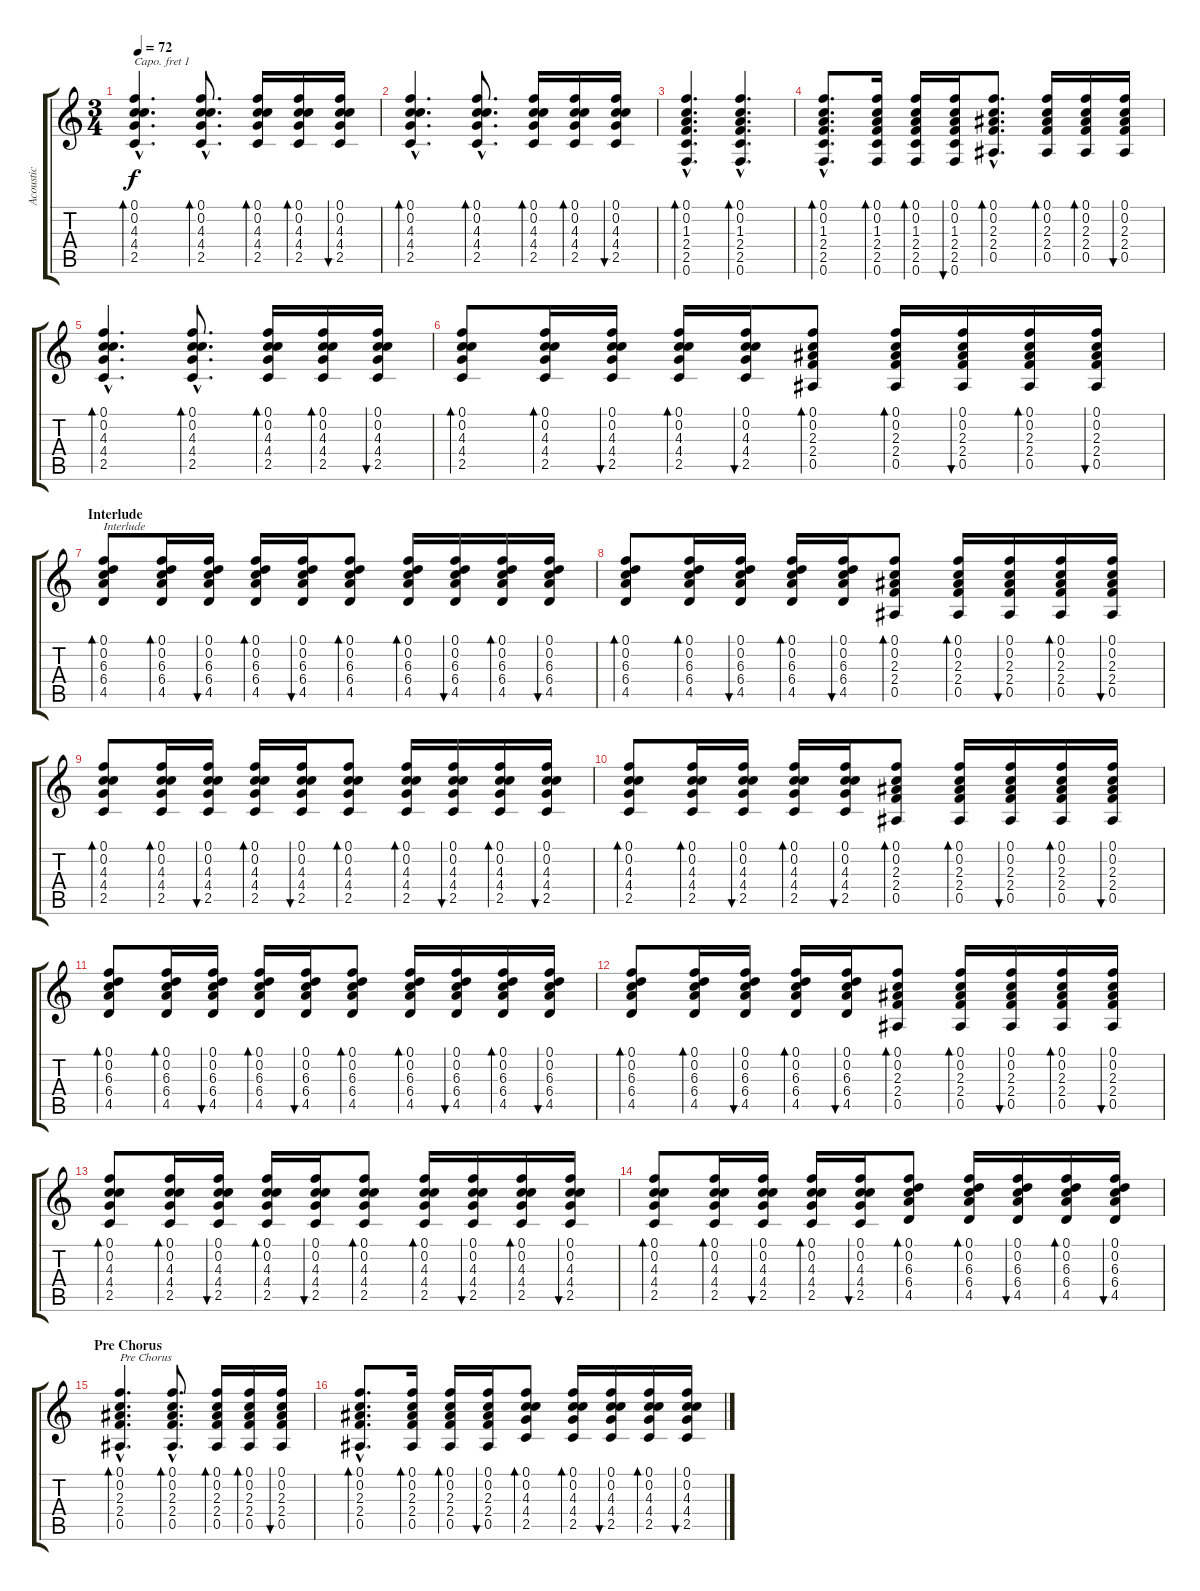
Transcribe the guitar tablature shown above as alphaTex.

\track ("Acoustic" "Acoustic") {instrument electricguitarclean}
\staff {score tabs}
\capo 1
\tuning (E4 B3 G3 D3 A2 E2) {hide}
\ts (3 4)
\tempo 72
\clef g2
\ks c
(0.1{hac} 0.2{hac} 4.3{hac} 4.4{hac} 2.5{hac}).4{d bd 30 dy f} (0.1{hac} 0.2{hac} 4.3{hac} 4.4{hac} 2.5{hac}).8{d bd 30} (0.1 0.2 4.3 4.4 2.5).16{bd 30} (0.1 0.2 4.3 4.4 2.5).16{bd 30} (0.1 0.2 4.3 4.4 2.5).16{bu 30} |
(0.1{hac} 0.2{hac} 4.3{hac} 4.4{hac} 2.5{hac}).4{d bd 30} (0.1{hac} 0.2{hac} 4.3{hac} 4.4{hac} 2.5{hac}).8{d bd 30} (0.1 0.2 4.3 4.4 2.5).16{bd 30} (0.1 0.2 4.3 4.4 2.5).16{bd 30} (0.1 0.2 4.3 4.4 2.5).16{bu 30} |
(0.1{hac} 0.2{hac} 1.3{hac} 2.4{hac} 2.5{hac} 0.6{hac}).4{d bd 60} (0.1{hac} 0.2{hac} 1.3{hac} 2.4{hac} 2.5{hac} 0.6{hac}).4{d bd 60} |
(0.1{hac} 0.2{hac} 1.3{hac} 2.4{hac} 2.5{hac} 0.6{hac}).8{d bd 30} (0.1 0.2 1.3 2.4 2.5 0.6).16{bd 30} (0.1 0.2 1.3 2.4 2.5 0.6).16{bd 30} (0.1 0.2 1.3 2.4 2.5 0.6).16{bu 30} (0.1{hac} 0.2{hac} 2.3{hac} 2.4{hac} 0.5{hac}).8{d bd 30} (0.1 0.2 2.3 2.4 0.5).16{bd 30} (0.1 0.2 2.3 2.4 0.5).16{bd 30} (0.1 0.2 2.3 2.4 0.5).16{bu 30} |
(0.1{hac} 0.2{hac} 4.3{hac} 4.4{hac} 2.5{hac}).4{d bd 30} (0.1{hac} 0.2{hac} 4.3{hac} 4.4{hac} 2.5{hac}).8{d bd 30} (0.1 0.2 4.3 4.4 2.5).16{bd 30} (0.1 0.2 4.3 4.4 2.5).16{bd 30} (0.1 0.2 4.3 4.4 2.5).16{bu 30} |
(0.1 0.2 4.3 4.4 2.5).8{bd 30} (0.1 0.2 4.3 4.4 2.5).16{bd 30} (0.1 0.2 4.3 4.4 2.5).16{bu 30} (0.1 0.2 4.3 4.4 2.5).16{bd 30} (0.1 0.2 4.3 4.4 2.5).16{bu 30} (0.1 0.2 2.3 2.4 0.5).8{bd 30} (0.1 0.2 2.3 2.4 0.5).16{bd 30} (0.1 0.2 2.3 2.4 0.5).16{bu 30} (0.1 0.2 2.3 2.4 0.5).16{bd 30} (0.1 0.2 2.3 2.4 0.5).16{bu 30} |
\section ("" "Interlude")
(0.1 0.2 6.3 6.4 4.5).8{bd 30 txt "Interlude"} (0.1 0.2 6.3 6.4 4.5).16{bd 30} (0.1 0.2 6.3 6.4 4.5).16{bu 30} (0.1 0.2 6.3 6.4 4.5).16{bd 30} (0.1 0.2 6.3 6.4 4.5).16{bu 30} (0.1 0.2 6.3 6.4 4.5).8{bd 30} (0.1 0.2 6.3 6.4 4.5).16{bd 30} (0.1 0.2 6.3 6.4 4.5).16{bu 30} (0.1 0.2 6.3 6.4 4.5).16{bd 30} (0.1 0.2 6.3 6.4 4.5).16{bu 30} |
(0.1 0.2 6.3 6.4 4.5).8{bd 30} (0.1 0.2 6.3 6.4 4.5).16{bd 30} (0.1 0.2 6.3 6.4 4.5).16{bu 30} (0.1 0.2 6.3 6.4 4.5).16{bd 30} (0.1 0.2 6.3 6.4 4.5).16{bu 30} (0.1 0.2 2.3 2.4 0.5).8{bd 30} (0.1 0.2 2.3 2.4 0.5).16{bd 30} (0.1 0.2 2.3 2.4 0.5).16{bu 30} (0.1 0.2 2.3 2.4 0.5).16{bd 30} (0.1 0.2 2.3 2.4 0.5).16{bu 30} |
(0.1 0.2 4.3 4.4 2.5).8{bd 30} (0.1 0.2 4.3 4.4 2.5).16{bd 30} (0.1 0.2 4.3 4.4 2.5).16{bu 30} (0.1 0.2 4.3 4.4 2.5).16{bd 30} (0.1 0.2 4.3 4.4 2.5).16{bu 30} (0.1 0.2 4.3 4.4 2.5).8{bd 30} (0.1 0.2 4.3 4.4 2.5).16{bd 30} (0.1 0.2 4.3 4.4 2.5).16{bu 30} (0.1 0.2 4.3 4.4 2.5).16{bd 30} (0.1 0.2 4.3 4.4 2.5).16{bu 30} |
(0.1 0.2 4.3 4.4 2.5).8{bd 30} (0.1 0.2 4.3 4.4 2.5).16{bd 30} (0.1 0.2 4.3 4.4 2.5).16{bu 30} (0.1 0.2 4.3 4.4 2.5).16{bd 30} (0.1 0.2 4.3 4.4 2.5).16{bu 30} (0.1 0.2 2.3 2.4 0.5).8{bd 30} (0.1 0.2 2.3 2.4 0.5).16{bd 30} (0.1 0.2 2.3 2.4 0.5).16{bu 30} (0.1 0.2 2.3 2.4 0.5).16{bd 30} (0.1 0.2 2.3 2.4 0.5).16{bu 30} |
(0.1 0.2 6.3 6.4 4.5).8{bd 30} (0.1 0.2 6.3 6.4 4.5).16{bd 30} (0.1 0.2 6.3 6.4 4.5).16{bu 30} (0.1 0.2 6.3 6.4 4.5).16{bd 30} (0.1 0.2 6.3 6.4 4.5).16{bu 30} (0.1 0.2 6.3 6.4 4.5).8{bd 30} (0.1 0.2 6.3 6.4 4.5).16{bd 30} (0.1 0.2 6.3 6.4 4.5).16{bu 30} (0.1 0.2 6.3 6.4 4.5).16{bd 30} (0.1 0.2 6.3 6.4 4.5).16{bu 30} |
(0.1 0.2 6.3 6.4 4.5).8{bd 30} (0.1 0.2 6.3 6.4 4.5).16{bd 30} (0.1 0.2 6.3 6.4 4.5).16{bu 30} (0.1 0.2 6.3 6.4 4.5).16{bd 30} (0.1 0.2 6.3 6.4 4.5).16{bu 30} (0.1 0.2 2.3 2.4 0.5).8{bd 30} (0.1 0.2 2.3 2.4 0.5).16{bd 30} (0.1 0.2 2.3 2.4 0.5).16{bu 30} (0.1 0.2 2.3 2.4 0.5).16{bd 30} (0.1 0.2 2.3 2.4 0.5).16{bu 30} |
(0.1 0.2 4.3 4.4 2.5).8{bd 30} (0.1 0.2 4.3 4.4 2.5).16{bd 30} (0.1 0.2 4.3 4.4 2.5).16{bu 30} (0.1 0.2 4.3 4.4 2.5).16{bd 30} (0.1 0.2 4.3 4.4 2.5).16{bu 30} (0.1 0.2 4.3 4.4 2.5).8{bd 30} (0.1 0.2 4.3 4.4 2.5).16{bd 30} (0.1 0.2 4.3 4.4 2.5).16{bu 30} (0.1 0.2 4.3 4.4 2.5).16{bd 30} (0.1 0.2 4.3 4.4 2.5).16{bu 30} |
(0.1 0.2 4.3 4.4 2.5).8{bd 30} (0.1 0.2 4.3 4.4 2.5).16{bd 30} (0.1 0.2 4.3 4.4 2.5).16{bu 30} (0.1 0.2 4.3 4.4 2.5).16{bd 30} (0.1 0.2 4.3 4.4 2.5).16{bu 30} (0.1 0.2 6.3 6.4 4.5).8{bd 30} (0.1 0.2 6.3 6.4 4.5).16{bd 30} (0.1 0.2 6.3 6.4 4.5).16{bu 30} (0.1 0.2 6.3 6.4 4.5).16{bd 30} (0.1 0.2 6.3 6.4 4.5).16{bu 30} |
\section ("" "Pre Chorus")
(0.1{hac} 0.2{hac} 2.3{hac} 2.4{hac} 0.5{hac}).4{d bd 30 txt "Pre Chorus"} (0.1{hac} 0.2{hac} 2.3{hac} 2.4{hac} 0.5{hac}).8{d bd 30} (0.1 0.2 2.3 2.4 0.5).16{bd 30} (0.1 0.2 2.3 2.4 0.5).16{bd 30} (0.1 0.2 2.3 2.4 0.5).16{bu 30} |
(0.1{hac} 0.2{hac} 2.3{hac} 2.4{hac} 0.5{hac}).8{d bd 30} (0.1 0.2 2.3 2.4 0.5).16{bd 30} (0.1 0.2 2.3 2.4 0.5).16{bd 30} (0.1 0.2 2.3 2.4 0.5).16{bu 30} (0.1 0.2 4.3 4.4 2.5).8{bd 30} (0.1 0.2 4.3 4.4 2.5).16{bd 30} (0.1 0.2 4.3 4.4 2.5).16{bu 30} (0.1 0.2 4.3 4.4 2.5).16{bd 30} (0.1 0.2 4.3 4.4 2.5).16{bu 30}
